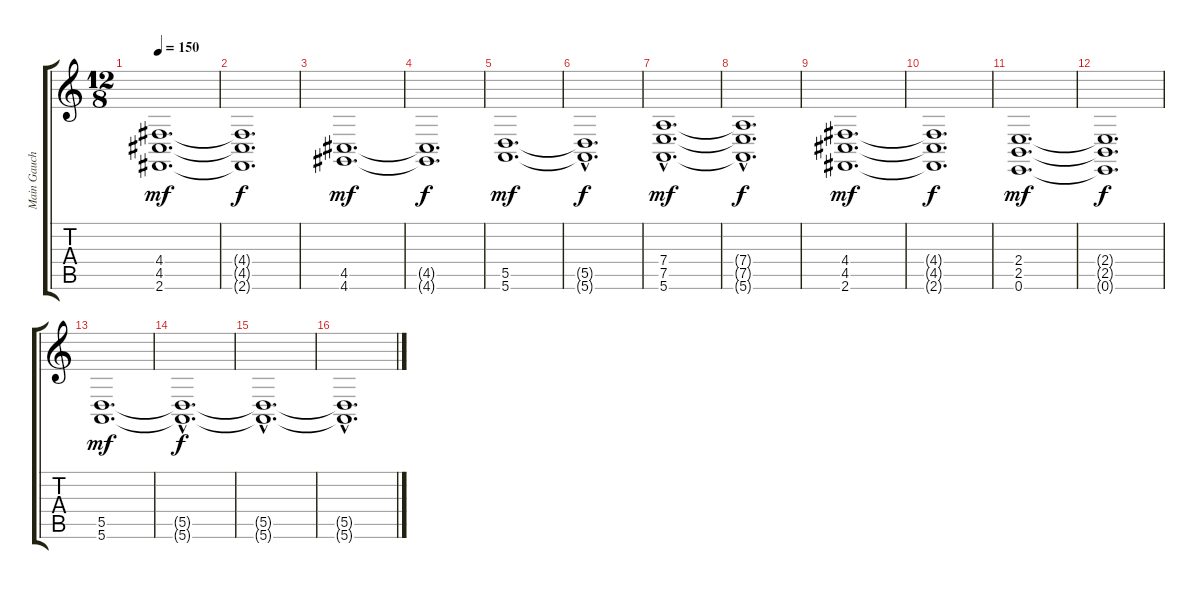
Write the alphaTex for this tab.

\track ("Main Gauche" "Main Gauch") {instrument pad2warm}
\staff {score tabs}
\tuning (E4 B3 G3 D3 A2 E2) {hide}
\ts (12 8)
\tempo 150
\clef g2
\ks c
(4.4 4.5 2.6).1{d dy mf} |
(4.4{t} 4.5{t} 2.6{t}).1{d dy f} |
(4.5 4.6).1{d dy mf} |
(4.5{t} 4.6{t}).1{d dy f} |
(5.5 5.6).1{d dy mf} |
(5.5{t} 5.6{hac t}).1{d dy f} |
(7.4{hac} 7.5 5.6).1{d dy mf} |
(7.4{hac t} 7.5{t} 5.6{t}).1{d dy f} |
(4.4 4.5 2.6).1{d dy mf} |
(4.4{t} 4.5{t} 2.6{t}).1{d dy f} |
(2.4 2.5 0.6).1{d dy mf} |
(2.4{t} 2.5{t} 0.6{t}).1{d dy f} |
(5.5 5.6).1{d dy mf} |
(5.5{t} 5.6{hac t}).1{d dy f} |
(5.5{hac t} 5.6{hac t}).1{d} |
(5.5{hac t} 5.6{hac t}).1{d}
